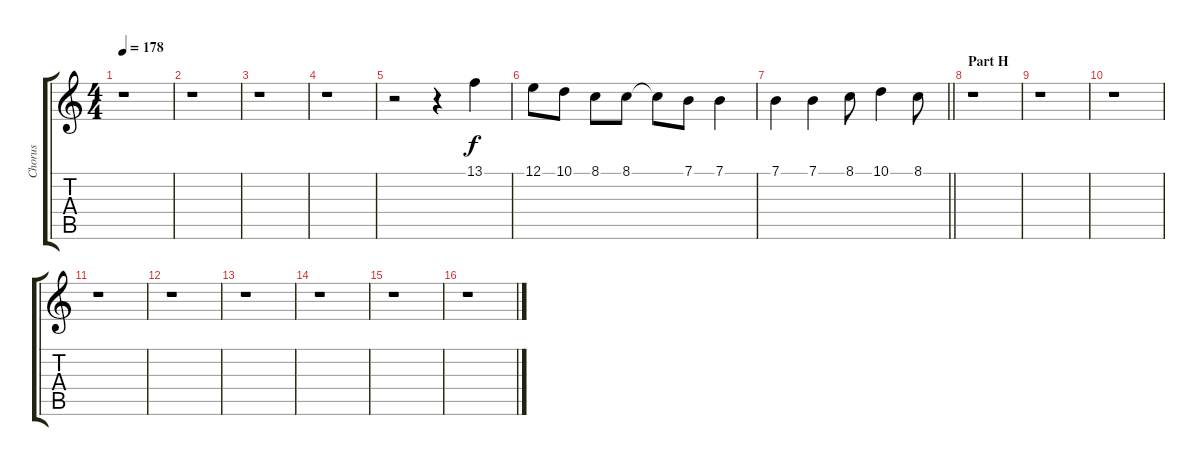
\track ("Chorus" "Chorus") {instrument trumpet}
\staff {score tabs}
\tuning (E4 B3 G3 D3 A2 E2) {hide}
\ts (4 4)
\tempo 178
\clef g2
\ks c
r.1{dy f} |
r.1 |
r.1 |
r.1 |
r.2 r.4 13.1.4 |
12.1.8 10.1.8 8.1.8 8.1.8 8.1{t}.8 7.1.8 7.1.4 |
\barLineRight lightlight
7.1.4 7.1.4 8.1.8 10.1.4 8.1.8 |
\section ("" "Part H")
r.1 |
r.1 |
r.1 |
r.1 |
r.1 |
r.1 |
r.1 |
r.1 |
r.1
